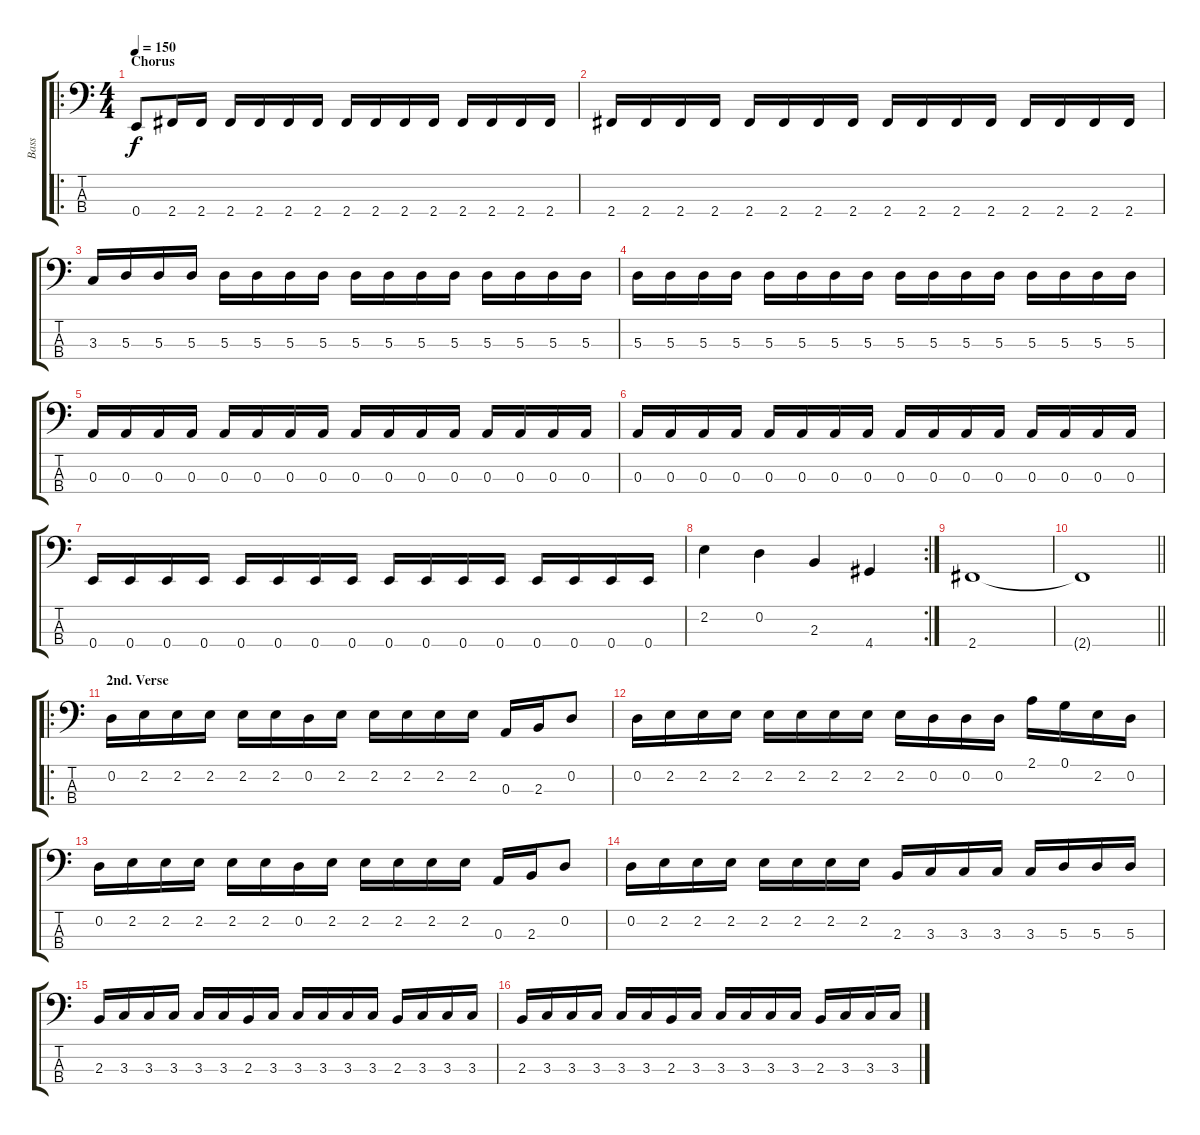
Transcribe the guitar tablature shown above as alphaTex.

\track ("Bass" "Bass") {instrument electricbassfinger}
\staff {score tabs}
\tuning (G2 D2 A1 E1) {hide}
\ro
\ts (4 4)
\section ("" "Chorus")
\tempo 150
\clef f4
\ks c
0.4.8{dy f} 2.4.16 2.4.16 2.4.16 2.4.16 2.4.16 2.4.16 2.4.16 2.4.16 2.4.16 2.4.16 2.4.16 2.4.16 2.4.16 2.4.16 |
2.4.16 2.4.16 2.4.16 2.4.16 2.4.16 2.4.16 2.4.16 2.4.16 2.4.16 2.4.16 2.4.16 2.4.16 2.4.16 2.4.16 2.4.16 2.4.16 |
3.3.16 5.3.16 5.3.16 5.3.16 5.3.16 5.3.16 5.3.16 5.3.16 5.3.16 5.3.16 5.3.16 5.3.16 5.3.16 5.3.16 5.3.16 5.3.16 |
5.3.16 5.3.16 5.3.16 5.3.16 5.3.16 5.3.16 5.3.16 5.3.16 5.3.16 5.3.16 5.3.16 5.3.16 5.3.16 5.3.16 5.3.16 5.3.16 |
0.3.16 0.3.16 0.3.16 0.3.16 0.3.16 0.3.16 0.3.16 0.3.16 0.3.16 0.3.16 0.3.16 0.3.16 0.3.16 0.3.16 0.3.16 0.3.16 |
0.3.16 0.3.16 0.3.16 0.3.16 0.3.16 0.3.16 0.3.16 0.3.16 0.3.16 0.3.16 0.3.16 0.3.16 0.3.16 0.3.16 0.3.16 0.3.16 |
0.4.16 0.4.16 0.4.16 0.4.16 0.4.16 0.4.16 0.4.16 0.4.16 0.4.16 0.4.16 0.4.16 0.4.16 0.4.16 0.4.16 0.4.16 0.4.16 |
\rc 2
2.2.4 0.2.4 2.3.4 4.4.4 |
2.4.1 |
\barLineRight lightlight
2.4{t}.1 |
\ro
\section ("" "2nd. Verse")
0.2.16 2.2.16 2.2.16 2.2.16 2.2.16 2.2.16 0.2.16 2.2.16 2.2.16 2.2.16 2.2.16 2.2.16 0.3.16 2.3.16 0.2.8 |
0.2.16 2.2.16 2.2.16 2.2.16 2.2.16 2.2.16 2.2.16 2.2.16 2.2.16 0.2.16 0.2.16 0.2.16 2.1.16 0.1.16 2.2.16 0.2.16 |
0.2.16 2.2.16 2.2.16 2.2.16 2.2.16 2.2.16 0.2.16 2.2.16 2.2.16 2.2.16 2.2.16 2.2.16 0.3.16 2.3.16 0.2.8 |
0.2.16 2.2.16 2.2.16 2.2.16 2.2.16 2.2.16 2.2.16 2.2.16 2.3.16 3.3.16 3.3.16 3.3.16 3.3.16 5.3.16 5.3.16 5.3.16 |
2.3.16 3.3.16 3.3.16 3.3.16 3.3.16 3.3.16 2.3.16 3.3.16 3.3.16 3.3.16 3.3.16 3.3.16 2.3.16 3.3.16 3.3.16 3.3.16 |
2.3.16 3.3.16 3.3.16 3.3.16 3.3.16 3.3.16 2.3.16 3.3.16 3.3.16 3.3.16 3.3.16 3.3.16 2.3.16 3.3.16 3.3.16 3.3.16
